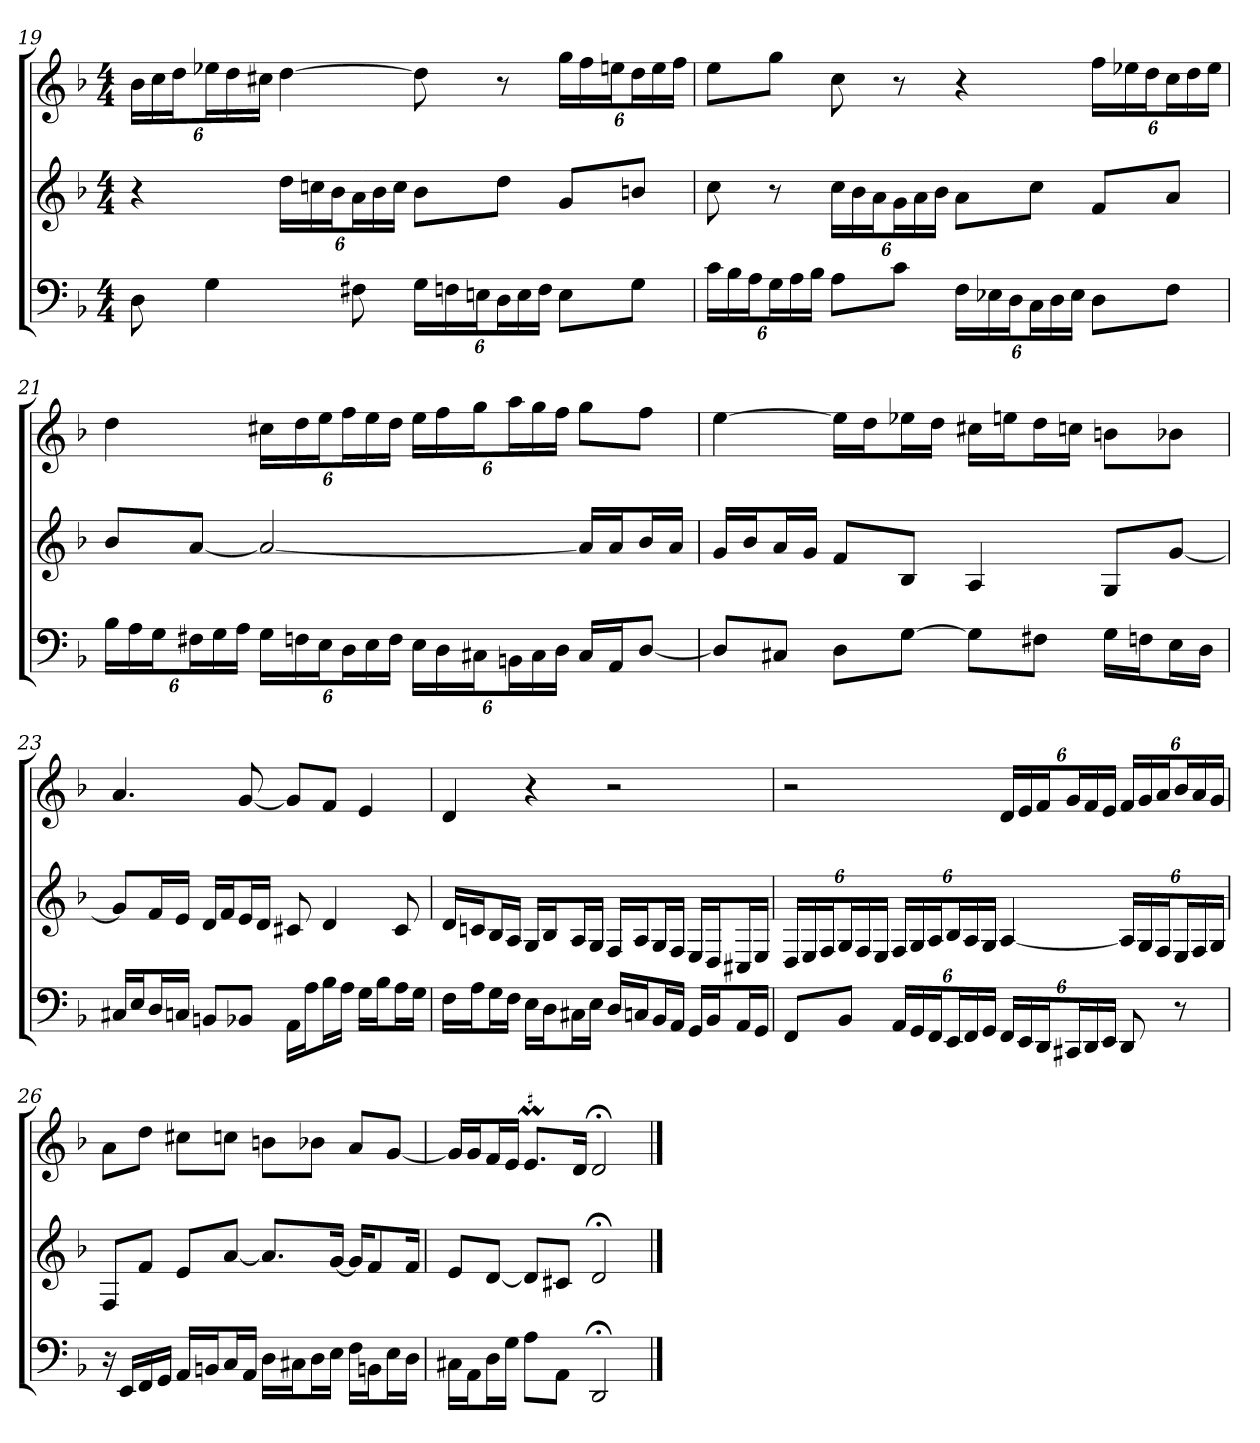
**kern	**kern	**kern
*part3	*part2	*part1
*staff3	*staff2	*staff1
*clefF4	*clefG2	*clefG2
*k[b-]	*k[b-]	*k[b-]
*d:	*d:	*d:
*M4/4	*M4/4	*M4/4
=19	=19	=19
8D	4r	24b-\LL
.	.	24cc\
.	.	24dd\J
4G	.	24ee-X\L
.	.	24dd\
.	.	24cc#X\JJ
.	24dd\LL	[4dd
.	24ccn\	.
.	24b-\J	.
8F#X	24a\L	.
.	24b-\	.
.	24cc\JJ	.
24G\LL	8b-\L	8dd]
24Fn\	.	.
24En\J	.	.
24D\L	8dd\J	8r
24E\	.	.
24F\JJ	.	.
8E\L	8g/L	24gg\LL
.	.	24ff\
.	.	24een\J
8G\J	8bn/J	24dd\L
.	.	24ee\
.	.	24ff\JJ
=20	=20	=20
24c\LL	8cc	8ee\L
24B-\	.	.
24A\J	.	.
24G\L	8r	8gg\J
24A\	.	.
24B-\JJ	.	.
8A\L	24cc\LL	8cc
.	24b-\	.
.	24a\J	.
8c\J	24g\L	8r
.	24a\	.
.	24b-\JJ	.
24F\LL	8a\L	4r
24E-X\	.	.
24D\J	.	.
24C\L	8cc\J	.
24D\	.	.
24E-\JJ	.	.
8D\L	8f/L	24ff\LL
.	.	24ee-X\
.	.	24dd\J
8F\J	8a/J	24cc\L
.	.	24dd\
.	.	24ee-\JJ
=21	=21	=21
24B-\LL	8b-/L	4dd
24A\	.	.
24G\J	.	.
24F#X\L	[8a/J	.
24G\	.	.
24A\JJ	.	.
24G\LL	2a_	24cc#X\LL
24Fn\	.	24dd\
24E\J	.	24ee\J
24D\L	.	24ff\L
24E\	.	24ee\
24F\JJ	.	24dd\JJ
24E\LL	.	24ee\LL
24D\	.	24ff\
24C#X\J	.	24gg\J
24BBn\L	.	24aa\L
24C#\	.	24gg\
24D\JJ	.	24ff\JJ
16C#/LL	16a/LL]	8gg\L
16AA/J	16a/J	.
[8D/J	16b-/L	8ff\J
.	16a/JJ	.
=22	=22	=22
8D/L]	16g/LL	[4ee
.	16b-/J	.
8C#X/J	16a/L	.
.	16g/JJ	.
8D\L	8f/L	16ee\LL]
.	.	16dd\J
[8G\J	8B-/J	16ee-X\L
.	.	16dd\JJ
8G\L]	4A	16cc#X\LL
.	.	16een\J
8F#X\J	.	16dd\L
.	.	16ccn\JJ
16G\LL	8G/L	8bn\L
16Fn\J	.	.
16E\L	[8g/J	8b-X\J
16D\JJ	.	.
=23	=23	=23
16C#X/LL	8g/L]	4.a
16E/J	.	.
16D/L	16f/L	.
16Cn/JJ	16e/JJ	.
8BBn/L	16d/LL	.
.	16f/J	.
8BB-X/J	16e/L	[8g
.	16d/JJ	.
16AA\LL	8c#X	8g/L]
16A\J	.	.
16B-\L	4d	8f/J
16A\JJ	.	.
16G\LL	.	4e
16B-\J	.	.
16A\L	8c#	.
16G\JJ	.	.
=24	=24	=24
16F\LL	16d/LL	4d
16A\J	16cn/J	.
16G\L	16B-/L	.
16F\JJ	16A/JJ	.
16E\LL	16G/LL	4r
16D\J	16B-/J	.
16C#X\L	16A/L	.
16E\JJ	16G/JJ	.
16D/LL	16F/LL	2r
16Cn/J	16A/J	.
16BB-/L	16G/L	.
16AA/JJ	16F/JJ	.
16GG/LL	16E/LL	.
16BB-/J	16D/J	.
16AA/L	16C#X/L	.
16GG/JJ	16E/JJ	.
=25	=25	=25
8FF/L	24D/LL	2r
.	24E/	.
.	24F/J	.
8BB-/J	24G/L	.
.	24F/	.
.	24E/JJ	.
24AA/LL	24F/LL	.
24GG/	24G/	.
24FF/J	24A/J	.
24EE/L	24B-/L	.
24FF/	24A/	.
24GG/JJ	24G/JJ	.
24FF/LL	[4A	24d/LL
24EE/	.	24e/
24DD/J	.	24f/J
24CC#X/L	.	24g/L
24DD/	.	24f/
24EE/JJ	.	24e/JJ
8DD	24A/LL]	24f/LL
.	24G/	24g/
.	24F/J	24a/J
8r	24E/L	24b-/L
.	24F/	24a/
.	24G/JJ	24g/JJ
=26	=26	=26
16r	8F/L	8a\L
16EE/LL	.	.
16FF/	8f/J	8dd\J
16GG/JJ	.	.
16AA/LL	8e/L	8cc#X\L
16BBn/J	.	.
16C/L	[8a/J	8ccn\J
16AA/JJ	.	.
16D\LL	8.a/L]	8bn\L
16C#X\J	.	.
16D\L	.	8b-X\J
16E\JJ	[16g/Jk	.
16F\LL	16g/KL]	8a/L
16BBn\J	8f/	.
16E\L	.	[8g/J
16D\JJ	16f/Jk	.
=27	=27	=27
16C#X\LL	8e/L	16g/LL]
16AA\J	.	16g/J
16D\L	[8d/J	16f/L
16G\JJ	.	16e/JJ
!	!	!LO:MOR:acc=#
8A\L	8d/L]	8.eM/L
8AA\J	8c#X/J	.
.	.	16d/Jk
2DD;<	2d;<	2d;<
==	==	==
*-	*-	*-
